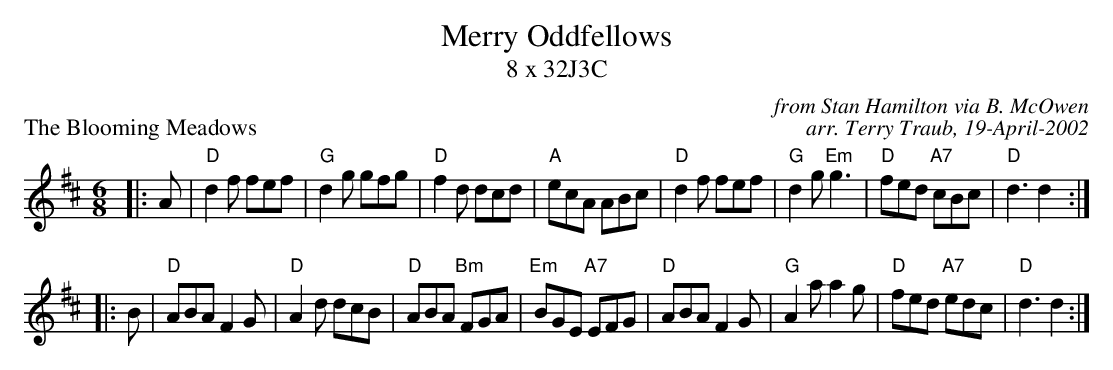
X:1
T: Merry Oddfellows
T: 8 x 32J3C
P: The Blooming Meadows
C: from Stan Hamilton via B. McOwen
C: arr. Terry Traub, 19-April-2002
M: 6/8
L: 1/8
K: D
|:A | "D"d2 f fef| "G"d2 g gfg| "D"f2 d dcd|"A"ecA ABc| \
  "D"d2 f fef|"G"d2 g "Em"g3| "D"fed "A7"cBc|"D"d3 d2 :|
|: B|"D"ABA F2 G|"D"A2 d dcB|"D"ABA "Bm"FGA|"Em"BGE "A7"EFG|\
  "D"ABA F2 G|"G"A2 a a2 g|"D"fed "A7"edc|"D"d3 d2 :|
